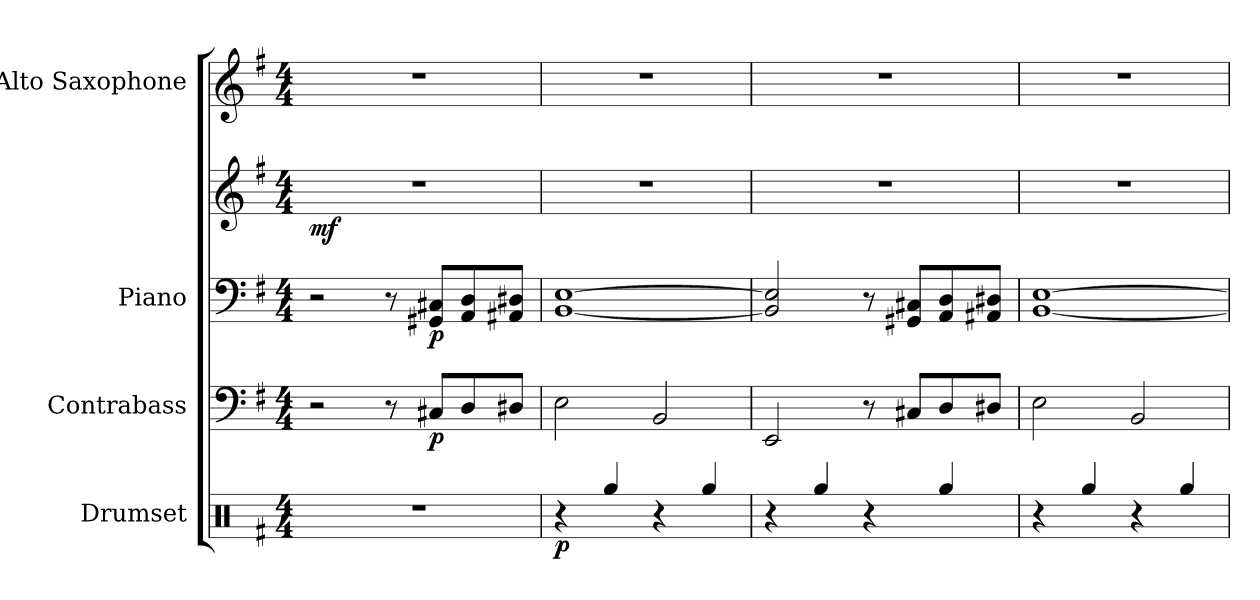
**kern	**dynam	**kern	**dynam	**kern	**kern	**dynam	**kern
*part4	*part4	*part3	*part3	*part2	*part2	*part2	*part1
*staff5	*staff5	*staff4	*staff4	*staff3	*staff2	*staff2/3	*staff1
*I"Drumset	*	*I"Contrabass	*	*I"Piano	*	*	*I"Alto Saxophone
*I'D. Set	*	*I'Cb.	*	*I'Pno.	*	*	*I'A. Sax.
*clefX	*	*clefF4	*	*clefF4	*clefG2	*	*clefG2
*	*	*ITrd7c12	*	*	*	*	*ITrd5c9
*k[f#]	*	*k[f#]	*	*k[f#]	*k[f#]	*	*k[b-e-]
*M4/4	*	*M4/4	*	*M4/4	*M4/4	*	*M4/4
=1	=1	=1	=1	=1	=1	=1	=1
!	!	!	!	!	!	!LO:DY:b	!
1r	.	2r	.	2r	1r	mf	1r
.	.	8r	.	8r	.	.	.
!	!	!	!LO:DY:b	!	!	!LO:DY:b=2	!
.	.	8CC#X/L	p	8GG#X/ 8C#X/L	.	p	.
.	.	8DD/	.	8AA/ 8D/	.	.	.
.	.	8DD#X/J	.	8AA#X/ 8D#X/J	.	.	.
=2	=2	=2	=2	=2	=2	=2	=2
!	!LO:DY:b	!	!	!	!	!	!
4r	p	2EE\	.	[1BB [1E	1r	.	1r
4Rgg/	.	.	.	.	.	.	.
4r	.	2BBB/	.	.	.	.	.
4Rgg/	.	.	.	.	.	.	.
=3	=3	=3	=3	=3	=3	=3	=3
4r	.	2EEE/	.	2BB/] 2E/]	1r	.	1r
4Rgg/	.	.	.	.	.	.	.
4r	.	8r	.	8r	.	.	.
.	.	8CC#X/L	.	8GG#X/ 8C#X/L	.	.	.
4Rgg/	.	8DD/	.	8AA/ 8D/	.	.	.
.	.	8DD#X/J	.	8AA#X/ 8D#X/J	.	.	.
=4	=4	=4	=4	=4	=4	=4	=4
4r	.	2EE\	.	[1BB [1E	1r	.	1r
4Rgg/	.	.	.	.	.	.	.
4r	.	2BBB/	.	.	.	.	.
4Rgg/	.	.	.	.	.	.	.
=	=	=	=	=	=	=	=
*-	*-	*-	*-	*-	*-	*-	*-
